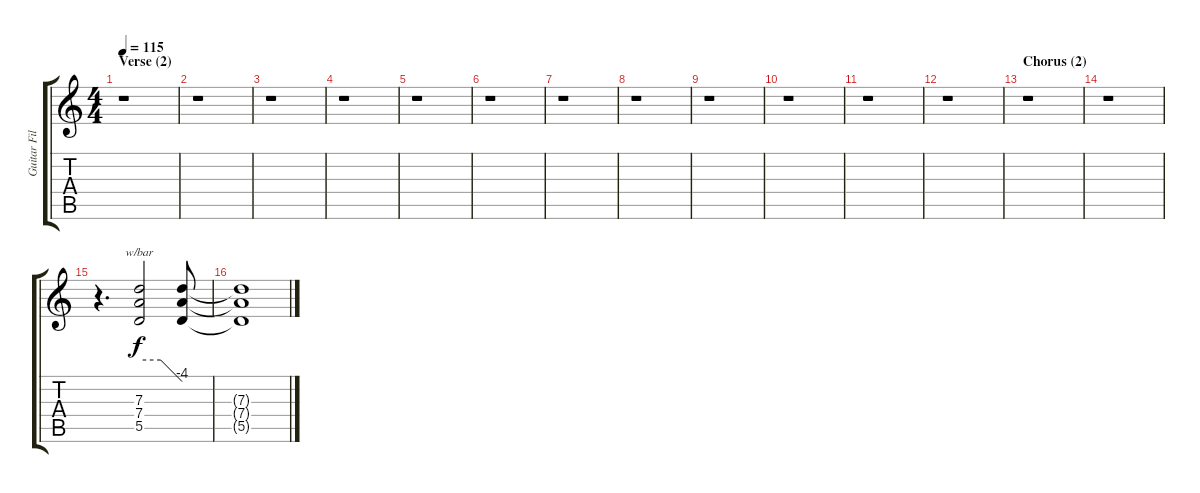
\track ("Guitar Fills" "Guitar Fil") {instrument distortionguitar}
\staff {score tabs}
\tuning (E4 B3 G3 D3 A2 D2) {hide}
\ts (4 4)
\section ("" "Verse (2)")
\tempo 115
\clef g2
\ks c
r.1{dy f} |
r.1 |
r.1 |
r.1 |
r.1 |
r.1 |
r.1 |
r.1 |
r.1 |
r.1 |
r.1 |
r.1 |
\section ("" "Chorus (2)")
r.1 |
r.1 |
r.4{d} (7.3 7.4 5.5).2{tbe (custom default 0 0 30 0 60 -16) balance 0} (7.3{t} 7.4{t} 5.5{t}).8 |
(7.3{t} 7.4{t} 5.5{t}).1{balance 16}
